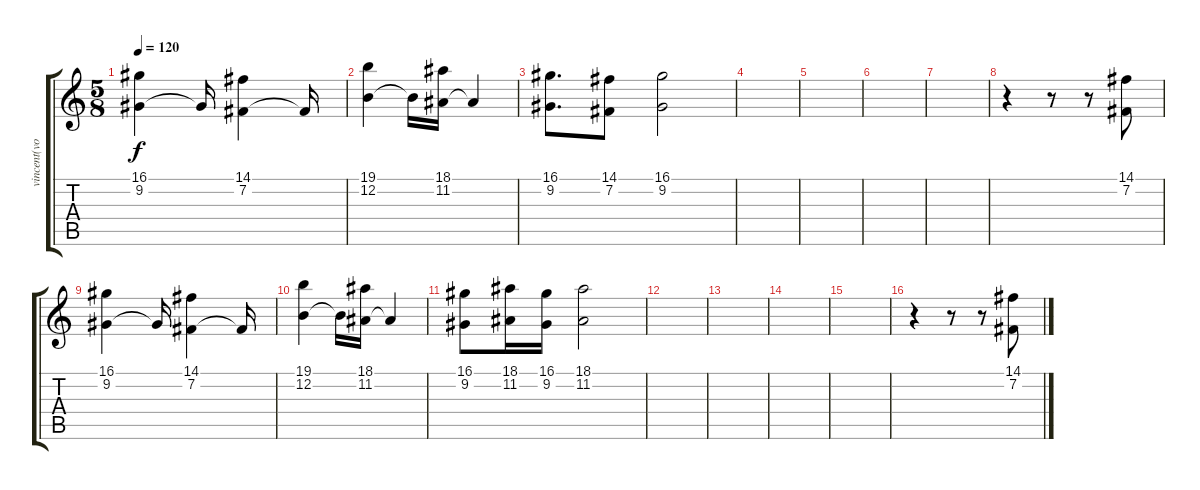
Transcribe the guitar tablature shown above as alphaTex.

\track ("vincent(vocal)" "vincent(vo") {instrument tenorsax}
\staff {score tabs}
\tuning (E4 B3 G3 D3 A2 E2) {hide}
\ts (5 8)
\tempo 120
\clef g2
\ks c
(16.1 9.2).4{dy f} 9.2{t}.16 (14.1 7.2).4 7.2{t}.16 |
(19.1 12.2).4 12.2{t}.16 (18.1 11.2).16 11.2{t}.4 |
(16.1 9.2).8{d} (14.1 7.2).8 (16.1 9.2).2 |
|
|
|
|
r.4 r.8 r.8 (14.1 7.2).8 |
(16.1 9.2).4 9.2{t}.16 (14.1 7.2).4 7.2{t}.16 |
(19.1 12.2).4 12.2{t}.16 (18.1 11.2).16 11.2{t}.4 |
(16.1 9.2).8 (18.1 11.2).16 (16.1 9.2).16 (18.1 11.2).2 |
|
|
|
|
r.4 r.8 r.8 (14.1 7.2).8
